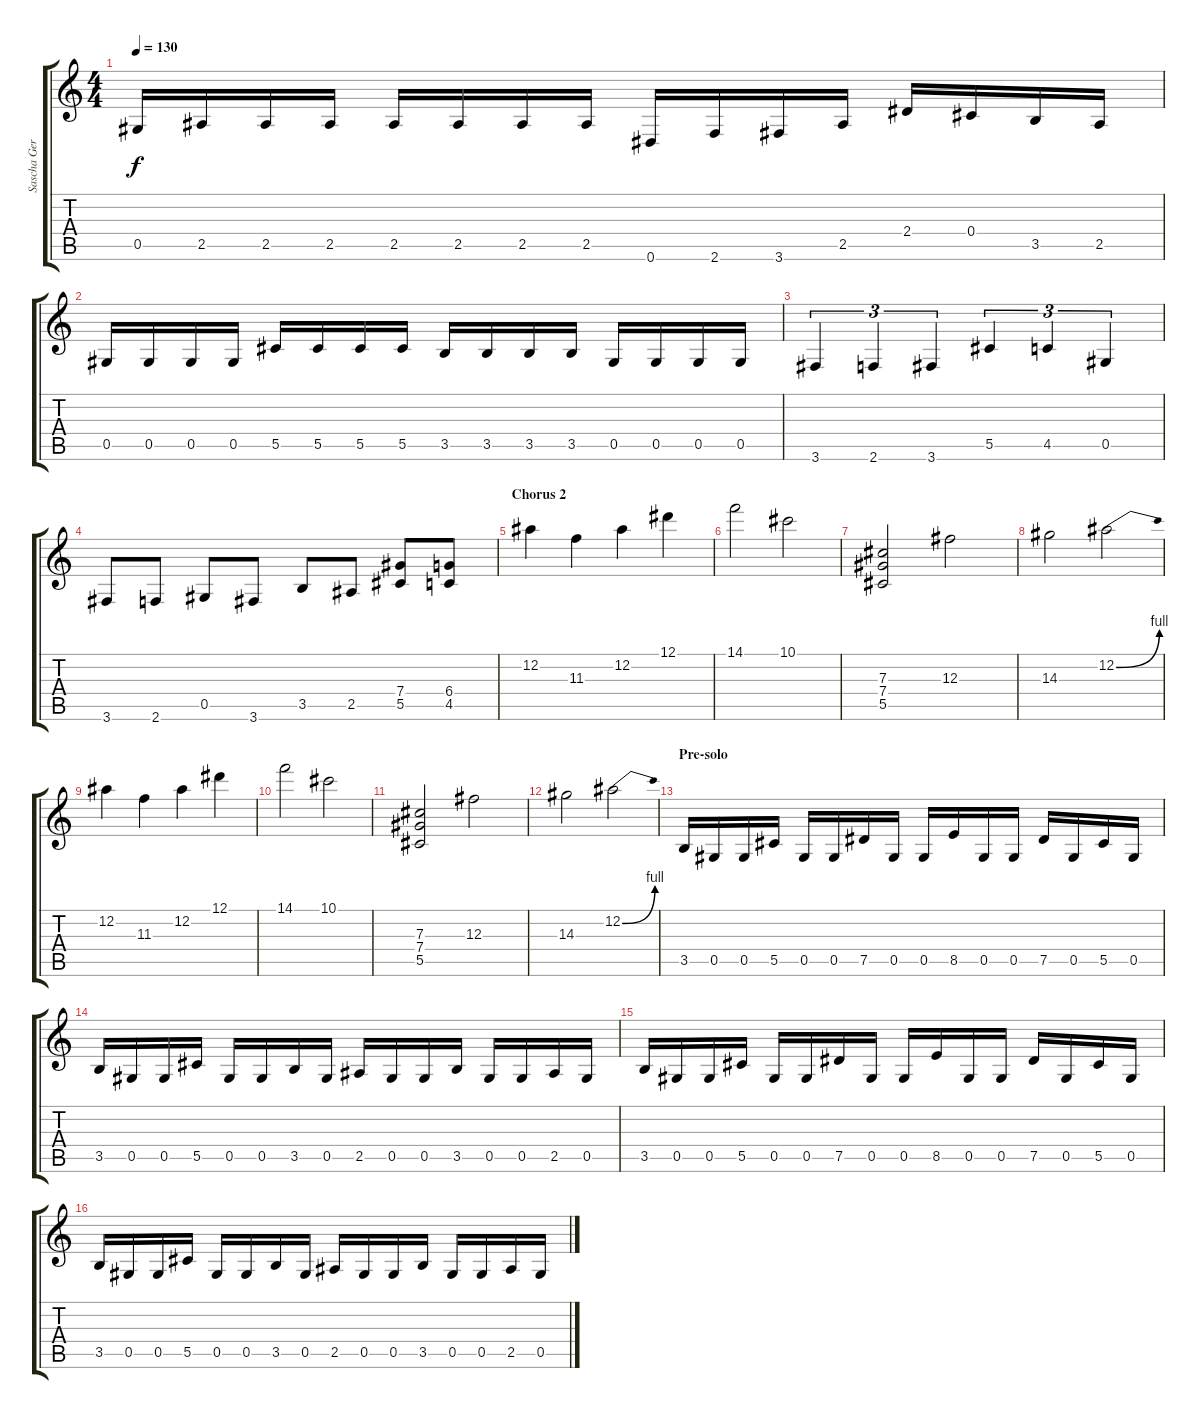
\track ("Sascha Gerstner" "Sascha Ger") {instrument distortionguitar}
\staff {score tabs}
\tuning (Eb4 Bb3 Gb3 Db3 Ab2 Eb2) {hide}
\ts (4 4)
\tempo 130
\clef g2
\ks c
0.5.16{dy f} 2.5.16 2.5.16 2.5.16 2.5.16 2.5.16 2.5.16 2.5.16 0.6.16 2.6.16 3.6.16 2.5.16 2.4.16 0.4.16 3.5.16 2.5.16 |
0.5.16 0.5.16 0.5.16 0.5.16 5.5.16 5.5.16 5.5.16 5.5.16 3.5.16 3.5.16 3.5.16 3.5.16 0.5.16 0.5.16 0.5.16 0.5.16 |
3.6.4{tu (3 2)} 2.6.4{tu (3 2)} 3.6.4{tu (3 2)} 5.5.4{tu (3 2)} 4.5.4{tu (3 2)} 0.5.4{tu (3 2)} |
3.6.8 2.6.8 0.5.8 3.6.8 3.5.8 2.5.8 (7.4 5.5).8 (6.4 4.5).8 |
\section ("" "Chorus 2")
12.2.4 11.3.4 12.2.4 12.1.4 |
14.1.2 10.1.2 |
(7.3 7.4 5.5).2 12.3.2 |
14.3.2 12.2{be (bend 0 0 60 4)}.2 |
12.2.4 11.3.4 12.2.4 12.1.4 |
14.1.2 10.1.2 |
(7.3 7.4 5.5).2 12.3.2 |
14.3.2 12.2{be (bend 0 0 60 4)}.2 |
\section ("" "Pre-solo")
3.5.16{volume 12 balance 8} 0.5.16 0.5.16 5.5.16 0.5.16 0.5.16 7.5.16 0.5.16 0.5.16 8.5.16 0.5.16 0.5.16 7.5.16 0.5.16 5.5.16 0.5.16 |
3.5.16 0.5.16 0.5.16 5.5.16 0.5.16 0.5.16 3.5.16 0.5.16 2.5.16 0.5.16 0.5.16 3.5.16 0.5.16 0.5.16 2.5.16 0.5.16 |
3.5.16 0.5.16 0.5.16 5.5.16 0.5.16 0.5.16 7.5.16 0.5.16 0.5.16 8.5.16 0.5.16 0.5.16 7.5.16 0.5.16 5.5.16 0.5.16 |
3.5.16 0.5.16 0.5.16 5.5.16 0.5.16 0.5.16 3.5.16 0.5.16 2.5.16 0.5.16 0.5.16 3.5.16 0.5.16 0.5.16 2.5.16 0.5.16
